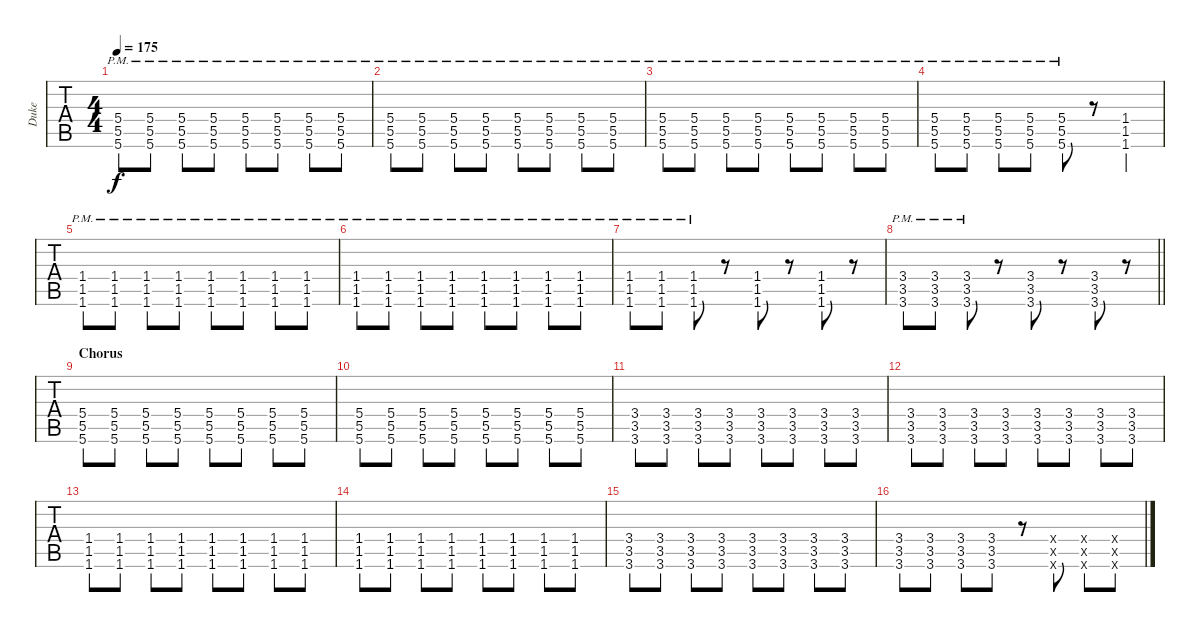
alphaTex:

\track ("Duke " "Duke ") {instrument distortionguitar}
\staff {tabs}
\tuning (E4 B3 G3 D3 A2 D2) {hide}
\ts (4 4)
\tempo 175
\clef g2
\ks c
(5.4{pm} 5.5{pm} 5.6{pm}).8{dy f} (5.4{pm} 5.5{pm} 5.6{pm}).8 (5.4{pm} 5.5{pm} 5.6{pm}).8 (5.4{pm} 5.5{pm} 5.6{pm}).8 (5.4{pm} 5.5{pm} 5.6{pm}).8 (5.4{pm} 5.5{pm} 5.6{pm}).8 (5.4{pm} 5.5{pm} 5.6{pm}).8 (5.4{pm} 5.5{pm} 5.6{pm}).8 |
(5.4{pm} 5.5{pm} 5.6{pm}).8 (5.4{pm} 5.5{pm} 5.6{pm}).8 (5.4{pm} 5.5{pm} 5.6{pm}).8 (5.4{pm} 5.5{pm} 5.6{pm}).8 (5.4{pm} 5.5{pm} 5.6{pm}).8 (5.4{pm} 5.5{pm} 5.6{pm}).8 (5.4{pm} 5.5{pm} 5.6{pm}).8 (5.4{pm} 5.5{pm} 5.6{pm}).8 |
(5.4{pm} 5.5{pm} 5.6{pm}).8 (5.4{pm} 5.5{pm} 5.6{pm}).8 (5.4{pm} 5.5{pm} 5.6{pm}).8 (5.4{pm} 5.5{pm} 5.6{pm}).8 (5.4{pm} 5.5{pm} 5.6{pm}).8 (5.4{pm} 5.5{pm} 5.6{pm}).8 (5.4{pm} 5.5{pm} 5.6{pm}).8 (5.4{pm} 5.5{pm} 5.6{pm}).8 |
(5.4{pm} 5.5{pm} 5.6{pm}).8 (5.4{pm} 5.5{pm} 5.6{pm}).8 (5.4{pm} 5.5{pm} 5.6{pm}).8 (5.4{pm} 5.5{pm} 5.6{pm}).8 (5.4{pm} 5.5{pm} 5.6{pm}).8 r.8 (1.4 1.5 1.6).4 |
(1.4{pm} 1.5{pm} 1.6{pm}).8 (1.4{pm} 1.5{pm} 1.6{pm}).8 (1.4{pm} 1.5{pm} 1.6{pm}).8 (1.4{pm} 1.5{pm} 1.6{pm}).8 (1.4{pm} 1.5{pm} 1.6{pm}).8 (1.4{pm} 1.5{pm} 1.6{pm}).8 (1.4{pm} 1.5{pm} 1.6{pm}).8 (1.4{pm} 1.5{pm} 1.6{pm}).8 |
(1.4{pm} 1.5{pm} 1.6{pm}).8 (1.4{pm} 1.5{pm} 1.6{pm}).8 (1.4{pm} 1.5{pm} 1.6{pm}).8 (1.4{pm} 1.5{pm} 1.6{pm}).8 (1.4{pm} 1.5{pm} 1.6{pm}).8 (1.4{pm} 1.5{pm} 1.6{pm}).8 (1.4{pm} 1.5{pm} 1.6{pm}).8 (1.4{pm} 1.5{pm} 1.6{pm}).8 |
(1.4{pm} 1.5{pm} 1.6{pm}).8 (1.4{pm} 1.5{pm} 1.6{pm}).8 (1.4{pm} 1.5{pm} 1.6{pm}).8 r.8 (1.4 1.5 1.6).8 r.8 (1.4 1.5 1.6).8 r.8 |
\barLineRight lightlight
(3.4{pm} 3.5{pm} 3.6{pm}).8 (3.4{pm} 3.5{pm} 3.6{pm}).8 (3.4{pm} 3.5{pm} 3.6{pm}).8 r.8 (3.4 3.5 3.6).8 r.8 (3.4 3.5 3.6).8 r.8 |
\section ("" "Chorus")
(5.4 5.5 5.6).8 (5.4 5.5 5.6).8 (5.4 5.5 5.6).8 (5.4 5.5 5.6).8 (5.4 5.5 5.6).8 (5.4 5.5 5.6).8 (5.4 5.5 5.6).8 (5.4 5.5 5.6).8 |
(5.4 5.5 5.6).8 (5.4 5.5 5.6).8 (5.4 5.5 5.6).8 (5.4 5.5 5.6).8 (5.4 5.5 5.6).8 (5.4 5.5 5.6).8 (5.4 5.5 5.6).8 (5.4 5.5 5.6).8 |
(3.4 3.5 3.6).8 (3.4 3.5 3.6).8 (3.4 3.5 3.6).8 (3.4 3.5 3.6).8 (3.4 3.5 3.6).8 (3.4 3.5 3.6).8 (3.4 3.5 3.6).8 (3.4 3.5 3.6).8 |
(3.4 3.5 3.6).8 (3.4 3.5 3.6).8 (3.4 3.5 3.6).8 (3.4 3.5 3.6).8 (3.4 3.5 3.6).8 (3.4 3.5 3.6).8 (3.4 3.5 3.6).8 (3.4 3.5 3.6).8 |
(1.4 1.5 1.6).8 (1.4 1.5 1.6).8 (1.4 1.5 1.6).8 (1.4 1.5 1.6).8 (1.4 1.5 1.6).8 (1.4 1.5 1.6).8 (1.4 1.5 1.6).8 (1.4 1.5 1.6).8 |
(1.4 1.5 1.6).8 (1.4 1.5 1.6).8 (1.4 1.5 1.6).8 (1.4 1.5 1.6).8 (1.4 1.5 1.6).8 (1.4 1.5 1.6).8 (1.4 1.5 1.6).8 (1.4 1.5 1.6).8 |
(3.4 3.5 3.6).8 (3.4 3.5 3.6).8 (3.4 3.5 3.6).8 (3.4 3.5 3.6).8 (3.4 3.5 3.6).8 (3.4 3.5 3.6).8 (3.4 3.5 3.6).8 (3.4 3.5 3.6).8 |
(3.4 3.5 3.6).8 (3.4 3.5 3.6).8 (3.4 3.5 3.6).8 (3.4 3.5 3.6).8 r.8 (0.4{x} 0.5{x} 0.6{x}).8 (0.4{x} 0.5{x} 0.6{x}).8 (0.4{x} 0.5{x} 0.6{x}).8
